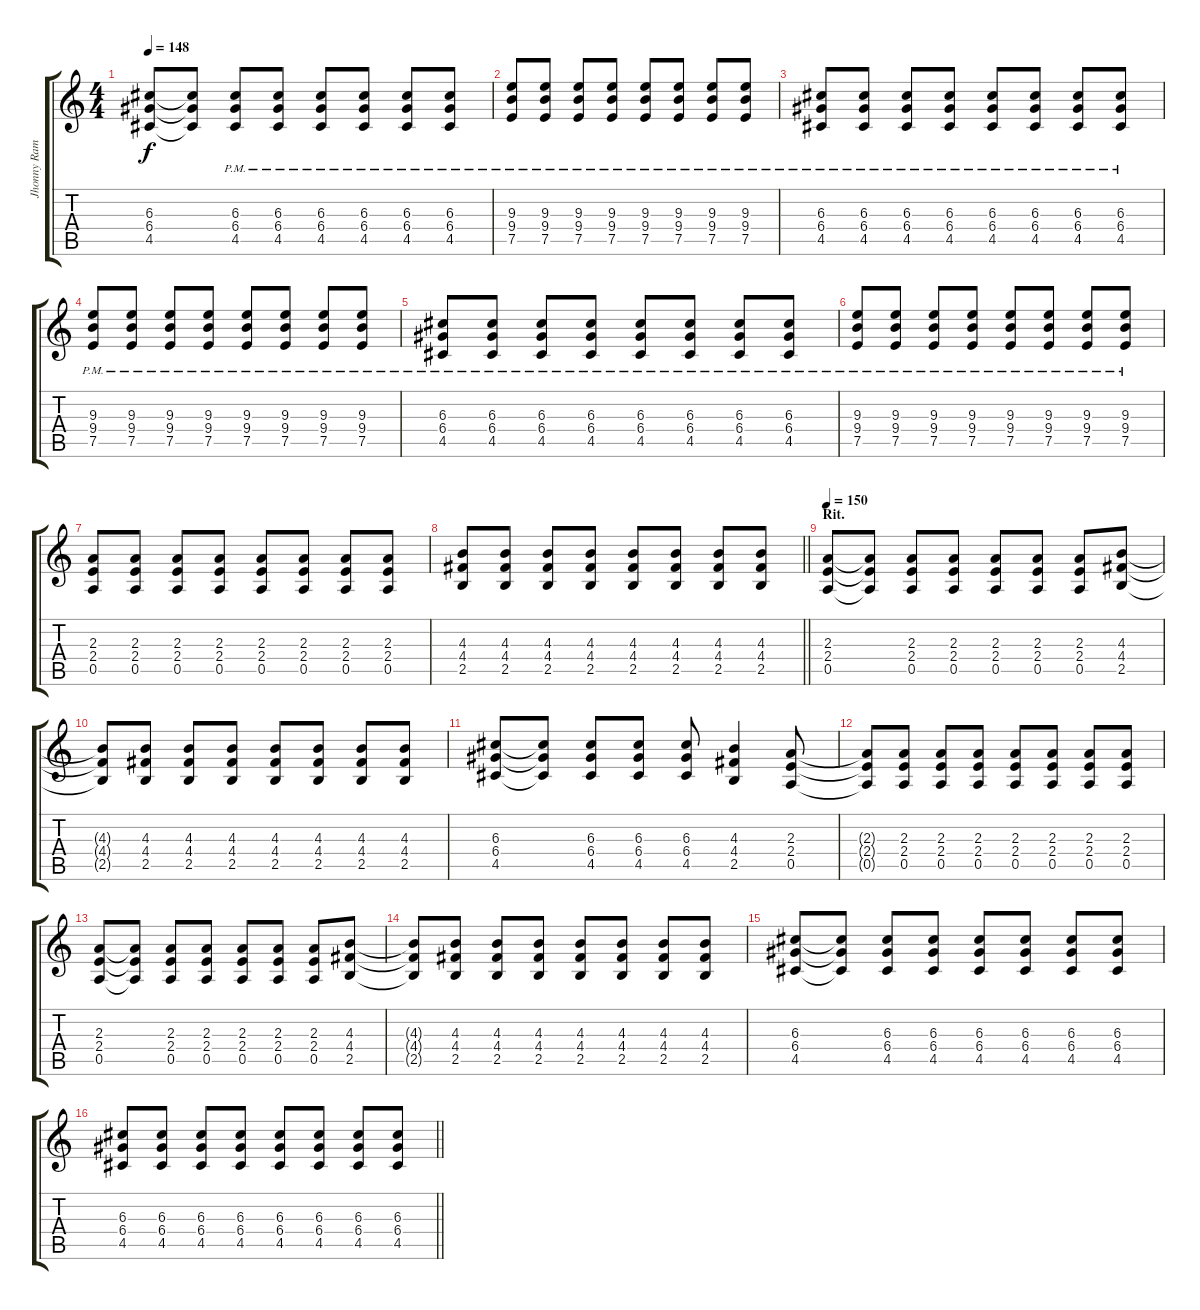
\track ("Jhonny Ramone - Rithm" "Jhonny Ram") {instrument distortionguitar}
\staff {score tabs}
\tuning (E4 B3 G3 D3 A2 E2) {hide}
\ts (4 4)
\tempo 148
\clef g2
\ks c
(6.3 6.4 4.5).8{dy f} (6.3{t} 6.4{t} 4.5{t}).8 (6.3{pm} 6.4{pm} 4.5{pm}).8 (6.3{pm} 6.4{pm} 4.5{pm}).8 (6.3{pm} 6.4{pm} 4.5{pm}).8 (6.3{pm} 6.4{pm} 4.5{pm}).8 (6.3{pm} 6.4{pm} 4.5{pm}).8 (6.3{pm} 6.4{pm} 4.5{pm}).8 |
(9.3{pm} 9.4{pm} 7.5{pm}).8 (9.3{pm} 9.4{pm} 7.5{pm}).8 (9.3{pm} 9.4{pm} 7.5{pm}).8 (9.3{pm} 9.4{pm} 7.5{pm}).8 (9.3{pm} 9.4{pm} 7.5{pm}).8 (9.3{pm} 9.4{pm} 7.5{pm}).8 (9.3{pm} 9.4{pm} 7.5{pm}).8 (9.3{pm} 9.4{pm} 7.5{pm}).8 |
(6.3{pm} 6.4{pm} 4.5{pm}).8 (6.3{pm} 6.4{pm} 4.5{pm}).8 (6.3{pm} 6.4{pm} 4.5{pm}).8 (6.3{pm} 6.4{pm} 4.5{pm}).8 (6.3{pm} 6.4{pm} 4.5{pm}).8 (6.3{pm} 6.4{pm} 4.5{pm}).8 (6.3{pm} 6.4{pm} 4.5{pm}).8 (6.3{pm} 6.4{pm} 4.5{pm}).8 |
(9.3{pm} 9.4{pm} 7.5{pm}).8 (9.3{pm} 9.4{pm} 7.5{pm}).8 (9.3{pm} 9.4{pm} 7.5{pm}).8 (9.3{pm} 9.4{pm} 7.5{pm}).8 (9.3{pm} 9.4{pm} 7.5{pm}).8 (9.3{pm} 9.4{pm} 7.5{pm}).8 (9.3{pm} 9.4{pm} 7.5{pm}).8 (9.3{pm} 9.4{pm} 7.5{pm}).8 |
(6.3{pm} 6.4{pm} 4.5{pm}).8 (6.3{pm} 6.4{pm} 4.5{pm}).8 (6.3{pm} 6.4{pm} 4.5{pm}).8 (6.3{pm} 6.4{pm} 4.5{pm}).8 (6.3{pm} 6.4{pm} 4.5{pm}).8 (6.3{pm} 6.4{pm} 4.5{pm}).8 (6.3{pm} 6.4{pm} 4.5{pm}).8 (6.3{pm} 6.4{pm} 4.5{pm}).8 |
(9.3{pm} 9.4{pm} 7.5{pm}).8 (9.3{pm} 9.4{pm} 7.5{pm}).8 (9.3{pm} 9.4{pm} 7.5{pm}).8 (9.3{pm} 9.4{pm} 7.5{pm}).8 (9.3{pm} 9.4{pm} 7.5{pm}).8 (9.3{pm} 9.4{pm} 7.5{pm}).8 (9.3{pm} 9.4{pm} 7.5{pm}).8 (9.3{pm} 9.4{pm} 7.5{pm}).8 |
(2.3 2.4 0.5).8 (2.3 2.4 0.5).8 (2.3 2.4 0.5).8 (2.3 2.4 0.5).8 (2.3 2.4 0.5).8 (2.3 2.4 0.5).8 (2.3 2.4 0.5).8 (2.3 2.4 0.5).8 |
\barLineRight lightlight
(4.3 4.4 2.5).8 (4.3 4.4 2.5).8 (4.3 4.4 2.5).8 (4.3 4.4 2.5).8 (4.3 4.4 2.5).8 (4.3 4.4 2.5).8 (4.3 4.4 2.5).8 (4.3 4.4 2.5).8 |
\section ("" "Rit.")
\tempo 150
(2.3 2.4 0.5).8 (2.3{t} 2.4{t} 0.5{t}).8 (2.3 2.4 0.5).8 (2.3 2.4 0.5).8 (2.3 2.4 0.5).8 (2.3 2.4 0.5).8 (2.3 2.4 0.5).8 (4.3 4.4 2.5).8 |
(4.3{t} 4.4{t} 2.5{t}).8 (4.3 4.4 2.5).8 (4.3 4.4 2.5).8 (4.3 4.4 2.5).8 (4.3 4.4 2.5).8 (4.3 4.4 2.5).8 (4.3 4.4 2.5).8 (4.3 4.4 2.5).8 |
(6.3 6.4 4.5).8 (6.3{t} 6.4{t} 4.5{t}).8 (6.3 6.4 4.5).8 (6.3 6.4 4.5).8 (6.3 6.4 4.5).8 (4.3 4.4 2.5).4 (2.3 2.4 0.5).8 |
(2.3{t} 2.4{t} 0.5{t}).8 (2.3 2.4 0.5).8 (2.3 2.4 0.5).8 (2.3 2.4 0.5).8 (2.3 2.4 0.5).8 (2.3 2.4 0.5).8 (2.3 2.4 0.5).8 (2.3 2.4 0.5).8 |
(2.3 2.4 0.5).8 (2.3{t} 2.4{t} 0.5{t}).8 (2.3 2.4 0.5).8 (2.3 2.4 0.5).8 (2.3 2.4 0.5).8 (2.3 2.4 0.5).8 (2.3 2.4 0.5).8 (4.3 4.4 2.5).8 |
(4.3{t} 4.4{t} 2.5{t}).8 (4.3 4.4 2.5).8 (4.3 4.4 2.5).8 (4.3 4.4 2.5).8 (4.3 4.4 2.5).8 (4.3 4.4 2.5).8 (4.3 4.4 2.5).8 (4.3 4.4 2.5).8 |
(6.3 6.4 4.5).8 (6.3{t} 6.4{t} 4.5{t}).8 (6.3 6.4 4.5).8 (6.3 6.4 4.5).8 (6.3 6.4 4.5).8 (6.3 6.4 4.5).8 (6.3 6.4 4.5).8 (6.3 6.4 4.5).8 |
\barLineRight lightlight
(6.3 6.4 4.5).8 (6.3 6.4 4.5).8 (6.3 6.4 4.5).8 (6.3 6.4 4.5).8 (6.3 6.4 4.5).8 (6.3 6.4 4.5).8 (6.3 6.4 4.5).8 (6.3 6.4 4.5).8
